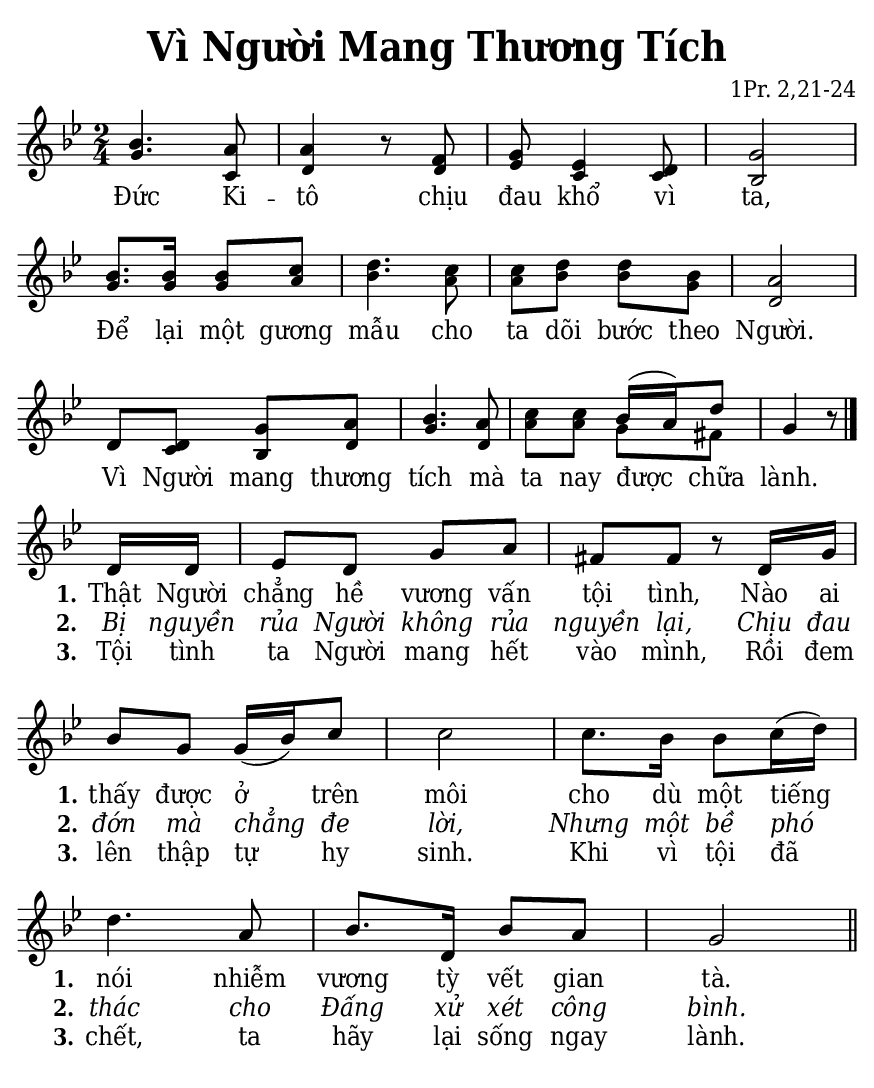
% Cài đặt chung\
\version "2.22.1"
\include "english.ly"

\header {
  title = \markup { \fontsize #1 "Vì Người Mang Thương Tích" }
  composer = "1Pr. 2,21-24"
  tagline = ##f
}

% Nhạc phiên khúc
nhacPhienKhucSop = \relative c'' {
  bf4. a8 |
  a4 r8 f |
  g ef4 d8 |
  g2 |
  bf8. bf16 bf8 c |
  d4. c8 |
  c d d bf |
  a2 |
  d,8 d g a |
  bf4. a8 |
  c c bf16 (a) d8 |
  g,4 r8 \bar "|." \break
  
  d16 d |
  ef8 d g a |
  fs8 fs r8 d16 g |
  bf8 g g16 (bf) c8 |
  c2 |
  c8. bf16 bf8 c16 (d) |
  d4. a8 |
  bf8. d,16 bf'8 a |
  g2 \bar "||"
}

nhacPhienKhucAlto = \relative c'' {
  g4. c,8 |
  d4 r8 d |
  ef c4 c8 |
  bf2 |
  g'8. g16 g8 a |
  bf4. a8 |
  a bf bf g |
  d2 |
  d8 c bf d |
  g4. d8 |
  a' a g [fs] |
  g4 r8
}

% Lời phiên khúc
loiPhienKhucSop = \lyrics {
  %\set stanza = "ĐK:"
  Đức Ki -- tô chịu đau khổ vì ta,
  Để lại một gương mẫu cho ta dõi bước theo Người.
  Vì Người mang thương tích mà ta nay được chữa lành.
  <<
    {
      \set stanza = "1."
      Thật Người chẳng hề vương vấn tội tình,
      Nào ai thấy được ở trên môi cho dù một tiếng nói
      nhiễm vương tỳ vết gian tà.
    }
    \new Lyrics {
	    \set associatedVoice = "beSop"
	    \set stanza = "2."
      \override Lyrics.LyricText.font-shape = #'italic
	    Bị nguyền rủa Người không rủa nguyền lại,
	    Chịu đau đớn mà chẳng đe lời,
	    Nhưng một bề phó thác cho Đấng xử xét công bình.
    }
    \new Lyrics {
	    \set associatedVoice = "beSop"
	    \set stanza = "3."
	    Tội tình ta Người mang hết vào mình,
	    Rồi đem lên thập tự hy sinh.
	    Khi vì tội đã chết, ta hãy lại sống ngay lành.
    }
  >>
}

% Dàn trang
\paper {
  #(set-paper-size "a5")
  top-margin = 3\mm
  bottom-margin = 3\mm
  left-margin = 3\mm
  right-margin = 3\mm
  indent = #0
  #(define fonts
	 (make-pango-font-tree "Deja Vu Serif Condensed"
	 		       "Deja Vu Serif Condensed"
			       "Deja Vu Serif Condensed"
			       (/ 20 20)))
  print-page-number = ##f
  system-system-spacing = #'((basic-distance . 0.1) (padding . 3))
}

TongNhip = {
  \key bf \major \time 2/4
  \set Timing.beamExceptions = #'()
  \set Timing.baseMoment = #(ly:make-moment 1/4)
}

% mã nguồn cho những chức năng chưa hỗ trợ trong phiên bản lilypond hiện tại
% cung cấp bởi cộng đồng lilypond khi gửi email đến lilypond-user@gnu.org
% Đổi kích thước nốt cho bè phụ
notBePhu =
#(define-music-function (font-size music) (number? ly:music?)
   (for-some-music
     (lambda (m)
       (if (music-is-of-type? m 'rhythmic-event)
           (begin
             (set! (ly:music-property m 'tweaks)
                   (cons `(font-size . ,font-size)
                         (ly:music-property m 'tweaks)))
             #t)
           #f))
     music)
   music)

% in số phiên khúc trên mỗi dòng
#(define (add-grob-definition grob-name grob-entry)
    (set! all-grob-descriptions
          (cons ((@@ (lily) completize-grob-entry)
                 (cons grob-name grob-entry))
                all-grob-descriptions)))

#(add-grob-definition
   'StanzaNumberSpanner
   `((direction . ,LEFT)
     (font-series . bold)
     (padding . 1)
     (side-axis . ,X)
     (stencil . ,ly:text-interface::print)
     (X-offset . ,ly:side-position-interface::x-aligned-side)
     (Y-extent . ,grob::always-Y-extent-from-stencil)
     (meta . ((class . Spanner)
              (interfaces . (font-interface
                             side-position-interface
                             stanza-number-interface
                             text-interface))))))

\layout {
   \context {
     \Global
     \grobdescriptions #all-grob-descriptions
   }
   \context {
     \Score
     \remove Stanza_number_align_engraver
     \consists
       #(lambda (context)
          (let ((texts '())
                (syllables '()))
            (make-engraver
             (acknowledgers
              ((stanza-number-interface engraver grob source-engraver)
                 (set! texts (cons grob texts)))
              ((lyric-syllable-interface engraver grob source-engraver)
                 (set! syllables (cons grob syllables))))
             ((stop-translation-timestep engraver)
                (for-each
                 (lambda (text)
                   (for-each
                    (lambda (syllable)
                      (ly:pointer-group-interface::add-grob text
'side-support-elements syllable))
                    syllables))
                 texts)
                (set! syllables '())))))
   }
   \context {
     \Lyrics
     \remove Stanza_number_engraver
     \consists
       #(lambda (context)
          (let ((text #f)
                (last-stanza #f))
            (make-engraver
             ((process-music engraver)
                (let ((stanza (ly:context-property context 'stanza #f)))
                  (if (and stanza (not (equal? stanza last-stanza)))
                      (let ((column (ly:context-property context
'currentCommandColumn)))
                        (set! last-stanza stanza)
                        (if text
                            (ly:spanner-set-bound! text RIGHT column))

                        (set! text (ly:engraver-make-grob engraver
'StanzaNumberSpanner '()))
                        (ly:grob-set-property! text 'text stanza)
                        (ly:spanner-set-bound! text LEFT column)))))
             ((finalize engraver)
                (if text
                    (let ((column (ly:context-property context
'currentCommandColumn)))
                      (ly:spanner-set-bound! text RIGHT column)))))))
     \override StanzaNumberSpanner.horizon-padding = 10000
   }
}
% kết thúc mã nguồn

\score {
  \new ChoirStaff <<
    \new Staff \with {
        \consists "Merge_rests_engraver"
        printPartCombineTexts = ##f
      }
      <<
      \new Voice \TongNhip \partCombine 
        \nhacPhienKhucSop
        \notBePhu -1 { \nhacPhienKhucAlto }
      \new NullVoice = beSop \nhacPhienKhucSop
      \new Lyrics \lyricsto beSop \loiPhienKhucSop
      >>
  >>
  \layout {
    \override Lyrics.LyricSpace.minimum-distance = #1.5
    \override Score.BarNumber.break-visibility = ##(#f #f #f)
    \override Score.SpacingSpanner.uniform-stretching = ##t
  } 
}
